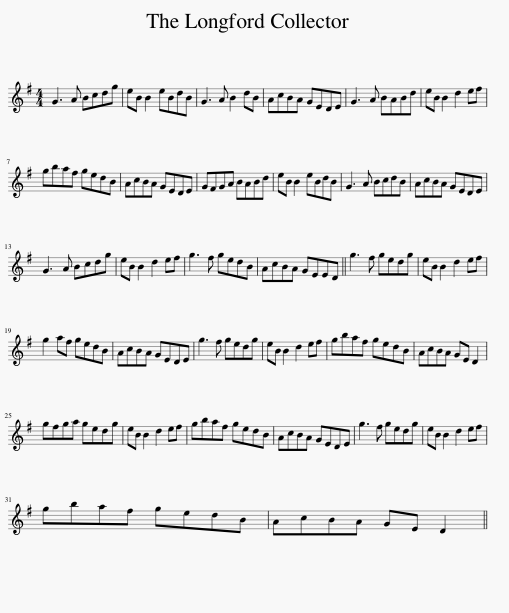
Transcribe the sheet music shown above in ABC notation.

X:1
L:1/8
M:4/4
I:linebreak $
K:G
V:1 treble
V:1
 G3 A Bcdg | eB B2 eBdB | G3 A B2 dB | AcBA GEDE | G3 A BABd | %5
 eB B2 d2 ef |$ gbaf gedB | AcBA GEDE | GFGA BABd | eB B2 eBdB | %10
 G3 A BcdB | AcBA GEDE |$ G3 A Bcdg | eB B2 d2 ef | g3 f gedB | %15
 AcBA GEED || g3 f gedg | eB B2 d2 ef |$ g2 af gedB | AcBA GEDE | %20
 g3 f gedg | eB B2 d2 ef | gbaf gedB | AcBA GE D2 |$ gfga gedg | %25
 eB B2 d2 ef | gbaf gedB | AcBA GEDE | g3 f gedg | eB B2 d2 ef |$ %30
 gbaf gedB | AcBA GE D2 || %32
